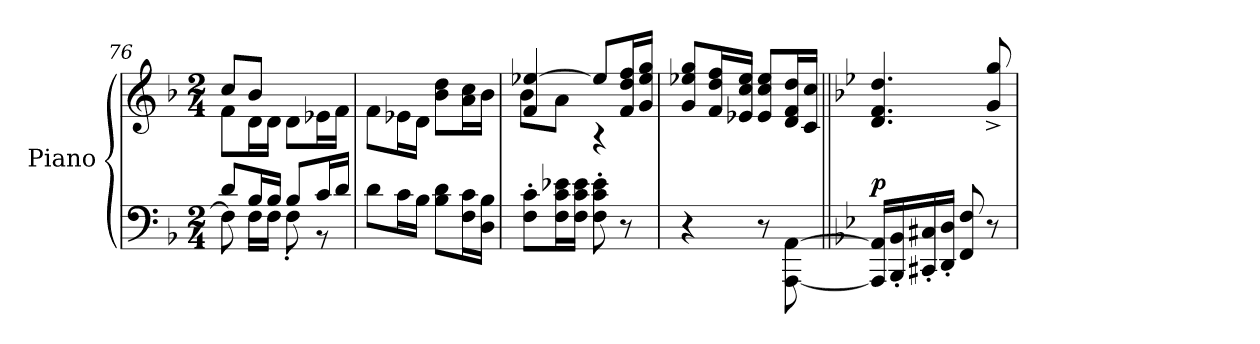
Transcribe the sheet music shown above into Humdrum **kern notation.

**kern	**kern	**dynam
*part1	*part1	*part1
*staff2	*staff1	*staff1/2
*I"Piano	*	*
*I'Pno	*	*
*clefF4	*clefG2	*
*k[b-]	*k[b-]	*
*M2/4	*M2/4	*
=76	=76	=76
*^	*^	*
8d/L	8F\]	8cc/L	8f\L	.
16B-/L	16F\LL	8b-/J	16d\L	.
16B-/JJ	16F\JJ	.	16d\JJ	.
8B-/L	8F'\	4ryy	8d\L	.
16c/L	8r	.	16e-X\L	.
16d/JJ	.	.	16f\JJ	.
*v	*v	*	*	*
*	*v	*v	*
=77	=77	=77
8d\L	8f\L	.
16c\L	16e-X\L	.
16B-\JJ	16d\JJ	.
8B-\ 8d\L	8b-\ 8dd\L	.
16F\ 16c\L	16a\ 16cc\L	.
16D\ 16B-\JJ	16b-\JJ	.
=78	=78	=78
*	*^	*
8F\' 8c\'L	4f/ [4ee-X/	8b-\L	.
16F\ 16c\ 16e-X\L	.	8a\J	.
16F\ 16c\ 16e-\JJ	.	.	.
8F\' 8c\' 8e-\'	8ee-/L]	4r	.
8r	16f/ 16dd/ 16ff/L	.	.
.	16g/ 16ee-/ 16gg/JJ	.	.
*	*v	*v	*
=79	=79	=79
4r	8g/ 8ee-X/ 8gg/L	.
.	16f/ 16dd/ 16ff/L	.
.	16e-X/ 16cc/ 16ee-/JJ	.
8r	8e-/ 8cc/ 8ee-/L	.
[8AAA\ [8AA\	16d/ 16f/ 16dd/L	.
.	16c/ 16cc/JJ	.
!!LO:LB:g=z
=80||	=80||	=80||
*k[b-e-]	*k[b-e-]	*
!	!	!LO:DY:a=2
16AAA/] 16AA/]LL	4.d/ 4.f/ 4.dd/	p
16BBB-/' 16BB-/'	.	.
16CC#X/' 16C#X/'	.	.
16DD/' 16D/'JJ	.	.
8FF/ 8F/	.	.
8r	8g/^ 8gg/^	.
=	=	=
*-	*-	*-
